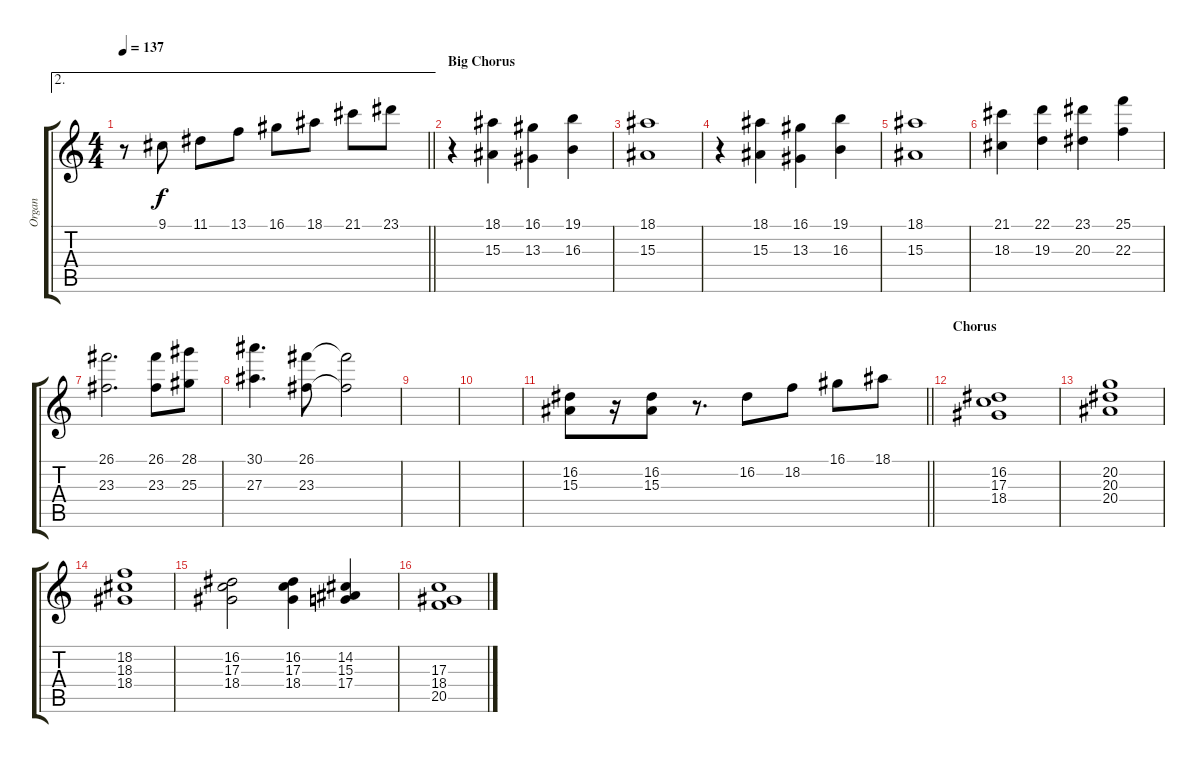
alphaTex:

\track ("Organ" "Organ") {instrument drawbarorgan}
\staff {score tabs}
\tuning (E4 B3 G3 D3 A2 E2) {hide}
\ae 2
\ts (4 4)
\tempo 137
\clef g2
\barLineRight lightlight
\ks c
r.8{dy f} 9.1.8 11.1.8 13.1.8 16.1.8 18.1.8 21.1.8 23.1.8 |
\section ("" "Big Chorus")
r.4{instrument musicbox} (18.1 15.3).4 (16.1 13.3).4 (19.1 16.3).4 |
(18.1 15.3).1 |
r.4 (18.1 15.3).4 (16.1 13.3).4 (19.1 16.3).4 |
(18.1 15.3).1 |
(21.1 18.3).4 (22.1 19.3).4 (23.1 20.3).4 (25.1 22.3).4 |
(26.1 23.3).2{d} (26.1 23.3).8 (28.1 25.3).8 |
(30.1 27.3).4{d} (26.1 23.3).8 (26.1{t} 23.3{t}).2 |
|
|
\barLineRight lightlight
(16.2 15.3).8{instrument drawbarorgan} r.16 (16.2 15.3).8 r.8{d} 16.2.8 18.2.8 16.1.8 18.1.8 |
\section ("" "Chorus")
(16.2 17.3 18.4).1 |
(20.2 20.3 20.4).1 |
(18.2 18.3 18.4).1 |
(16.2 17.3 18.4).2 (16.2 17.3 18.4).4 (14.2 15.3 17.4).4 |
(17.3 18.4 20.5).1
